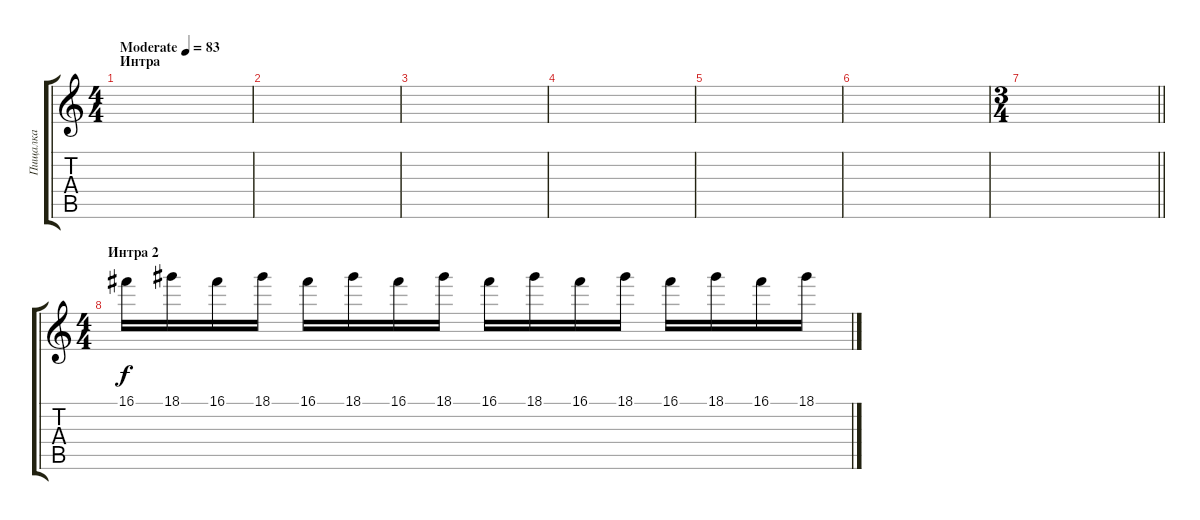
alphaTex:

\track ("Пищалка" "Пищалка") {instrument banjo}
\staff {score tabs}
\tuning (D4 Ab3 E3 B2 Gb2 B1) {hide}
\displaytranspose 12
\ts (4 4)
\section ("" "Интра")
\tempo (83 "Moderate")
\clef g2
\ks c
|
|
|
|
|
|
\ts (3 4)
\barLineRight lightlight
|
\ts (4 4)
\section ("" "Интра 2")
16.1.16{volume 8} 18.1.16{volume 5} 16.1.16 18.1.16 16.1.16 18.1.16 16.1.16 18.1.16 16.1.16 18.1.16 16.1.16 18.1.16 16.1.16 18.1.16 16.1.16 18.1.16
